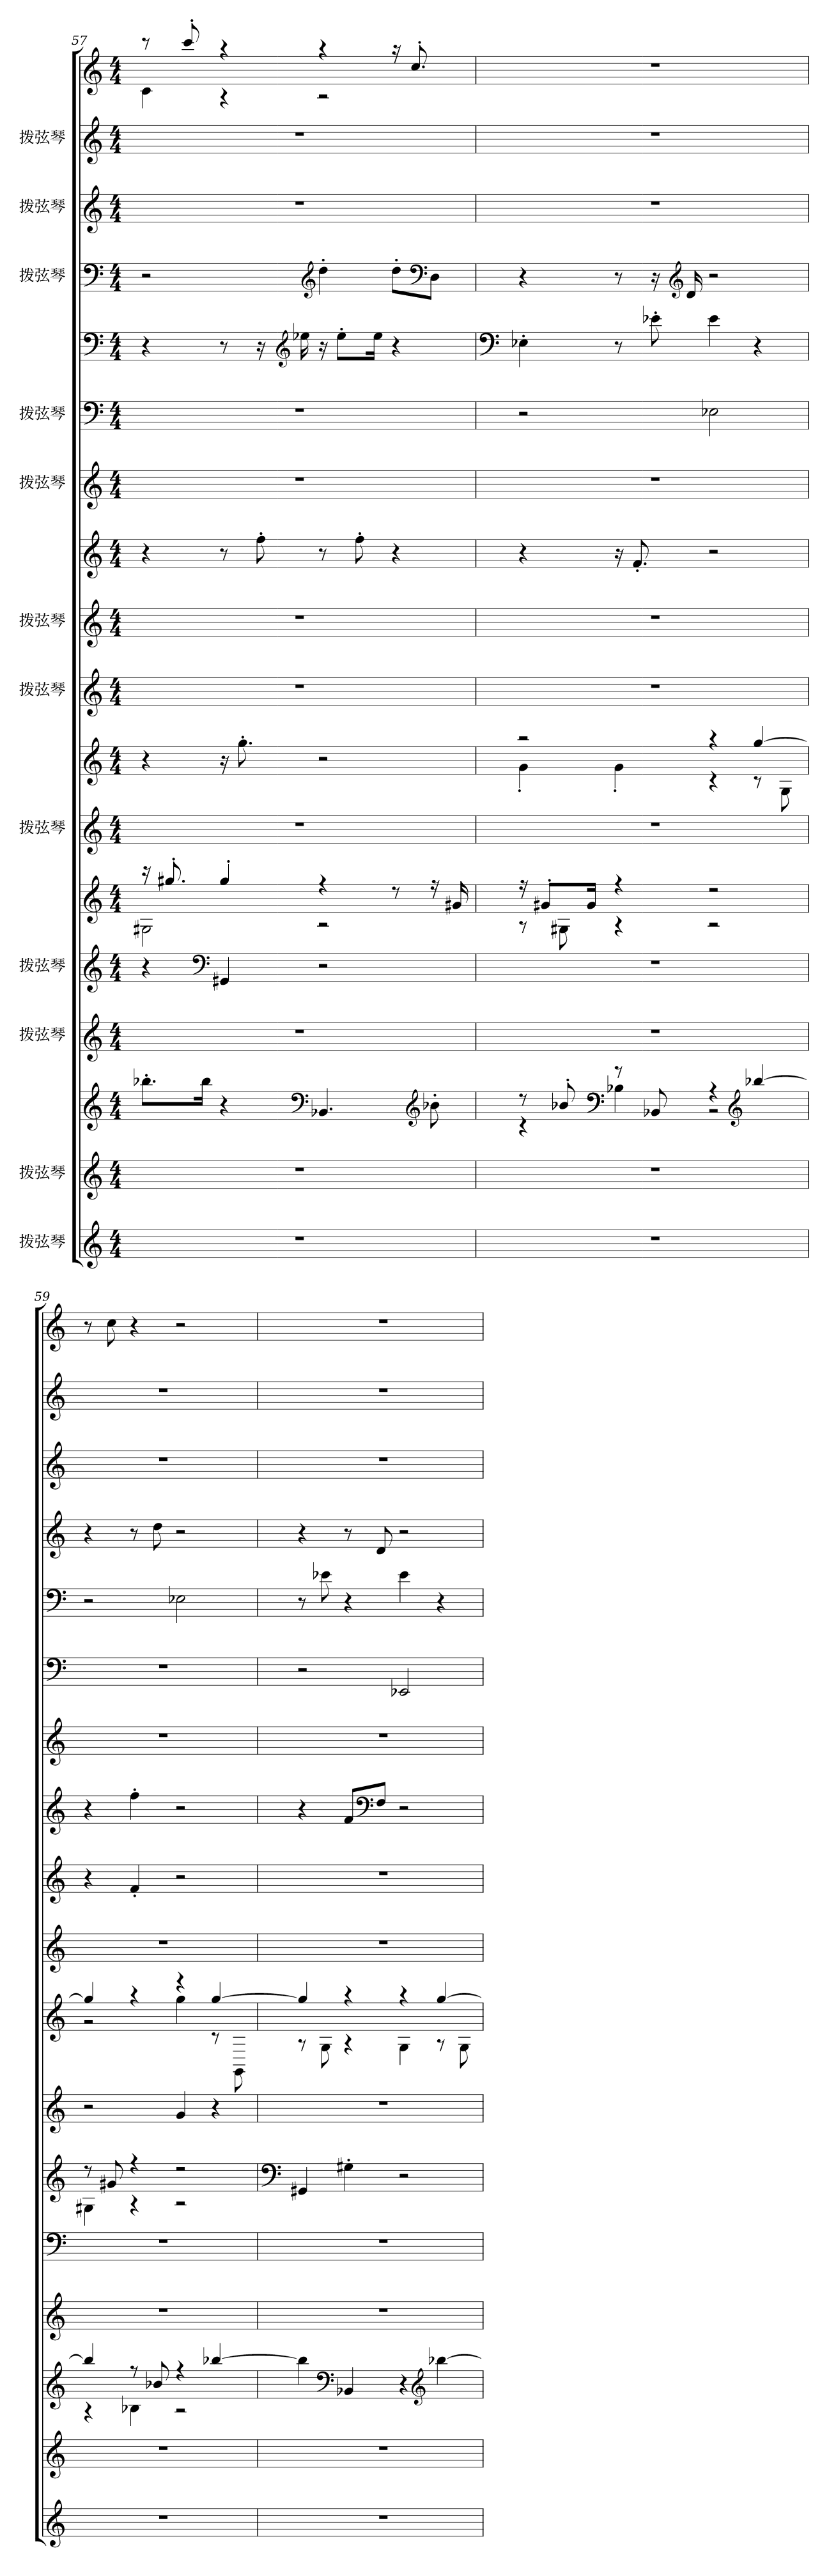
**kern	**kern	**kern	**kern	**kern	**kern	**kern	**kern	**kern	**kern	**kern	**kern	**kern	**kern	**kern	**kern	**kern	**kern
*part12	*part11	*part11	*part10	*part9	*part9	*part8	*part8	*part7	*part6	*part6	*part5	*part4	*part4	*part3	*part2	*part1	*part1
*staff18	*staff17	*staff16	*staff15	*staff14	*staff13	*staff12	*staff11	*staff10	*staff9	*staff8	*staff7	*staff6	*staff5	*staff4	*staff3	*staff2	*staff1
*I"拨弦琴	*I"拨弦琴	*	*I"拨弦琴	*I"拨弦琴	*	*I"拨弦琴	*	*I"拨弦琴	*I"拨弦琴	*	*I"拨弦琴	*I"拨弦琴	*	*I"拨弦琴	*I"拨弦琴	*I"拨弦琴	*
!!LO:PB:g=z
*clefG2	*clefG2	*clefG2	*clefG2	*clefG2	*clefG2	*clefG2	*clefG2	*clefG2	*clefG2	*clefG2	*clefG2	*clefF4	*clefF4	*clefF4	*clefG2	*clefG2	*clefG2
*k[]	*k[]	*k[]	*k[]	*k[]	*k[]	*k[]	*k[]	*k[]	*k[]	*k[]	*k[]	*k[]	*k[]	*k[]	*k[]	*k[]	*k[]
*M4/4	*M4/4	*M4/4	*M4/4	*M4/4	*M4/4	*M4/4	*M4/4	*M4/4	*M4/4	*M4/4	*M4/4	*M4/4	*M4/4	*M4/4	*M4/4	*M4/4	*M4/4
=57	=57	=57	=57	=57	=57	=57	=57	=57	=57	=57	=57	=57	=57	=57	=57	=57	=57
*	*	*	*	*	*^	*	*	*	*	*	*	*	*	*	*	*	*^
1r	1r	8.bb-X'\L	1r	4r	16r	2G#X\	1r	4r	1r	1r	4r	1r	1r	4r	2r	1r	1r	8r	4c\
.	.	.	.	.	8.gg#X'/	.	.	.	.	.	.	.	.	.	.	.	.	.	.
.	.	.	.	.	.	.	.	.	.	.	.	.	.	.	.	.	.	8ccc'/	.
.	.	16bb-\Jk	.	.	.	.	.	.	.	.	.	.	.	.	.	.	.	.	.
*	*	*	*	*clefF4	*	*	*	*	*	*	*	*	*	*	*	*	*	*	*
.	.	4r	.	4GG#X/	4gg#'/	.	.	16r	.	.	8r	.	.	8r	.	.	.	4r	4r
.	.	.	.	.	.	.	.	8.gg'\	.	.	.	.	.	.	.	.	.	.	.
.	.	.	.	.	.	.	.	.	.	.	8ff'\	.	.	16r	.	.	.	.	.
*	*	*	*	*	*	*	*	*	*	*	*	*	*	*clefG2	*	*	*	*	*
.	.	.	.	.	.	.	.	.	.	.	.	.	.	16ee-X\	.	.	.	.	.
*	*	*clefF4	*	*	*	*	*	*	*	*	*	*	*	*	*clefG2	*	*	*	*
.	.	4.BB-X/	.	2r	4r	2r	.	2r	.	.	8r	.	.	16r	4dd'\	.	.	4r	2r
.	.	.	.	.	.	.	.	.	.	.	.	.	.	8ee-'\L	.	.	.	.	.
.	.	.	.	.	.	.	.	.	.	.	8ff'\	.	.	.	.	.	.	.	.
.	.	.	.	.	.	.	.	.	.	.	.	.	.	16ee-\Jk	.	.	.	.	.
.	.	.	.	.	8r	.	.	.	.	.	4r	.	.	4r	8dd'\L	.	.	16r	.
.	.	.	.	.	.	.	.	.	.	.	.	.	.	.	.	.	.	8.cc'/	.
*	*	*clefG2	*	*	*	*	*	*	*	*	*	*	*	*	*clefF4	*	*	*	*
.	.	8b-X'\	.	.	16r	.	.	.	.	.	.	.	.	.	8D\J	.	.	.	.
.	.	.	.	.	16g#X/	.	.	.	.	.	.	.	.	.	.	.	.	.	.
*	*	*	*	*	*	*	*	*	*	*	*	*	*	*	*	*	*	*v	*v
!!LO:PB:g=z
=58	=58	=58	=58	=58	=58	=58	=58	=58	=58	=58	=58	=58	=58	=58	=58	=58	=58	=58
*	*	*	*	*	*	*	*	*	*	*	*	*	*	*clefF4	*	*	*	*
*	*	*^	*	*	*	*	*	*^	*	*	*	*	*	*	*	*	*	*
1r	1r	8r	4r	1r	1r	16r	8r	1r	2r	4g'\	1r	1r	4r	1r	2r	4E-X'\	4r	1r	1r	1r
.	.	.	.	.	.	8g#X'/L	.	.	.	.	.	.	.	.	.	.	.	.	.	.
.	.	8b-X'/	.	.	.	.	8G#X\	.	.	.	.	.	.	.	.	.	.	.	.	.
.	.	.	.	.	.	16g#/Jk	.	.	.	.	.	.	.	.	.	.	.	.	.	.
*	*	*clefF4	*	*	*	*	*	*	*	*	*	*	*	*	*	*	*	*	*	*
.	.	8r	4B-X\	.	.	4r	4r	.	.	4g'\	.	.	16r	.	.	8r	8r	.	.	.
.	.	.	.	.	.	.	.	.	.	.	.	.	8.f'/	.	.	.	.	.	.	.
.	.	8BB-X/	.	.	.	.	.	.	.	.	.	.	.	.	.	8e-X'\	16r	.	.	.
*	*	*	*	*	*	*	*	*	*	*	*	*	*	*	*	*	*clefG2	*	*	*
.	.	.	.	.	.	.	.	.	.	.	.	.	.	.	.	.	16d/	.	.	.
.	.	4r	2r	.	.	2r	2r	.	4r	4r	.	.	2r	.	2E-X\	4e-\	2r	.	.	.
*	*	*clefG2	*	*	*	*	*	*	*	*	*	*	*	*	*	*	*	*	*	*
.	.	[4bb-X/	.	.	.	.	.	.	[4gg/	8r	.	.	.	.	.	4r	.	.	.	.
.	.	.	.	.	.	.	.	.	.	8G\	.	.	.	.	.	.	.	.	.	.
=59	=59	=59	=59	=59	=59	=59	=59	=59	=59	=59	=59	=59	=59	=59	=59	=59	=59	=59	=59	=59
1r	1r	4bb-/]	4r	1r	1r	8r	4G#X\	2r	4gg/]	2r	1r	4r	4r	1r	1r	2r	4r	1r	1r	8r
.	.	.	.	.	.	8g#X/	.	.	.	.	.	.	.	.	.	.	.	.	.	8cc\
.	.	8r	4B-X\	.	.	4r	4r	.	4r	.	.	4f'/	4ff'\	.	.	.	8r	.	.	4r
.	.	8b-X/	.	.	.	.	.	.	.	.	.	.	.	.	.	.	8dd\	.	.	.
.	.	4r	2r	.	.	2r	2r	4g/	4r	4gg\	.	2r	2r	.	.	2E-X\	2r	.	.	2r
.	.	[4bb-X/	.	.	.	.	.	4r	[4gg/	8r	.	.	.	.	.	.	.	.	.	.
.	.	.	.	.	.	.	.	.	.	8GG\	.	.	.	.	.	.	.	.	.	.
*	*	*v	*v	*	*	*v	*v	*	*	*	*	*	*	*	*	*	*	*	*	*
!!LO:PB:g=z
=60	=60	=60	=60	=60	=60	=60	=60	=60	=60	=60	=60	=60	=60	=60	=60	=60	=60	=60
*	*	*	*	*	*clefF4	*	*	*	*	*	*	*	*	*	*	*	*	*
1r	1r	4bb-\]	1r	1r	4GG#X/	1r	4gg/]	8r	1r	1r	4r	1r	2r	8r	4r	1r	1r	1r
.	.	.	.	.	.	.	.	8G\	.	.	.	.	.	8e-X\	.	.	.	.
*	*	*clefF4	*	*	*	*	*	*	*	*	*	*	*	*	*	*	*	*
.	.	4BB-X/	.	.	4G#X'\	.	4r	4r	.	.	8f/L	.	.	4r	8r	.	.	.
*	*	*	*	*	*	*	*	*	*	*	*clefF4	*	*	*	*	*	*	*
.	.	.	.	.	.	.	.	.	.	.	8F/J	.	.	.	8d/	.	.	.
.	.	4r	.	.	2r	.	4r	4G\	.	.	2r	.	2EE-X/	4e-\	2r	.	.	.
*	*	*clefG2	*	*	*	*	*	*	*	*	*	*	*	*	*	*	*	*
.	.	[4bb-X\	.	.	.	.	[4gg/	8r	.	.	.	.	.	4r	.	.	.	.
.	.	.	.	.	.	.	.	8G\	.	.	.	.	.	.	.	.	.	.
*	*	*	*	*	*	*	*v	*v	*	*	*	*	*	*	*	*	*	*
=	=	=	=	=	=	=	=	=	=	=	=	=	=	=	=	=	=
*-	*-	*-	*-	*-	*-	*-	*-	*-	*-	*-	*-	*-	*-	*-	*-	*-	*-
